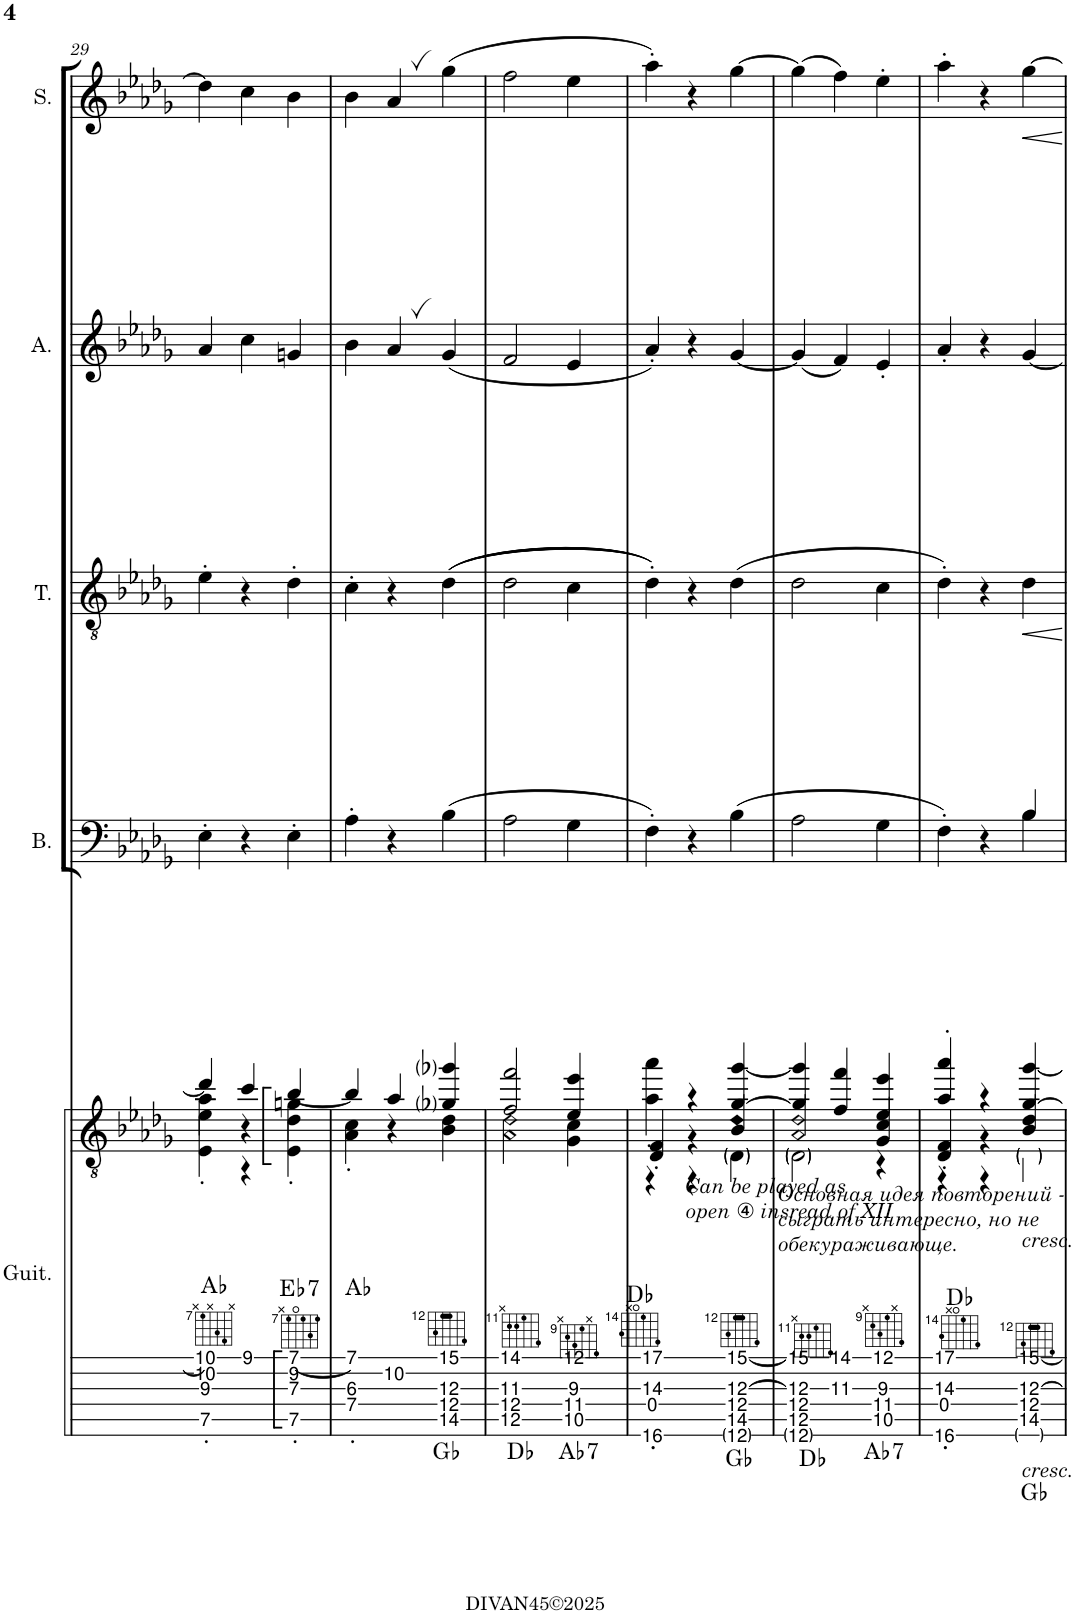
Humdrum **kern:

**kern	**kern	**harte	**kern	**kern	**kern	**kern
*part5	*part5	*part5	*part4	*part3	*part2	*part1
*staff6	*staff5	*	*staff4	*staff3	*staff2	*staff1
*I"Guitar D in Eb	*	*	*I"Bass	*I"Tenor	*I"Alto	*I"Soprano
*I'Guit.	*	*	*I'B.	*I'T.	*I'A.	*I'S.
!!LO:PB:g=z
*	*clefGv2	*	*clefF4	*clefGv2	*clefG2	*clefG2
*k[b-e-a-d-g-]	*k[b-e-a-d-g-]	*	*k[b-e-a-d-g-]	*k[b-e-a-d-g-]	*k[b-e-a-d-g-]	*k[b-e-a-d-g-]
*M3/4	*M3/4	*	*M3/4	*M3/4	*M3/4	*M3/4
=29	=29	=29	=29	=29	=29	=29
*^	*^	*	*	*	*	*
*	*^	*	*^	*	*	*	*	*
4dd-]	4a-	4E-'< 4e-'<	4dd-/]	4a-\	4E-\'< 4e-\'<	Ab:maj	4E-'\	4e-'\	4a-/	4dd-\]
4cc	4r	4r	4cc/	4r	4r	.	4r	4r	4cc\	4cc\
!	!	!	!	!	!	!LO:H:kt=7	!	!	!	!
[<4b-	4gn	4E-'< 4d-'<	[<4b-/	4gn\	4E-\'< 4d-\'<	Eb:7	4E-'\	4d-'\	4gn/	4b-\
*	*v	*v	*	*	*	*	*	*	*	*
*	*	*	*v	*v	*	*	*	*	*
=30	=30	=30	=30	=30	=30	=30	=30	=30
4b-]	4A-'< 4c'<	4b-/]	4A-\'< 4c\'<	Ab:maj	4A-'\	4c'\	4b-\	4b-\
4a-	4r	4a-/	4r	.	4r	4r	4a-,/	4a-,/
4g-i 4gg-i	4B- 4d-	4g-i/ 4gg-i/	4B-\ 4d-\	Gb:maj	(4B-\	((4d-\	(<4g-/	(4gg-\
=31	=31	=31	=31	=31	=31	=31	=31	=31
!	!LO:N:n=1:head=diamond	!	!LO:N:n=1:head=diamond	!	!	!	!	!
2f 2ff	2A- 2d-	2f/ 2ff/	2A-\ 2d-\	Db:maj	2A-\	2d-\	2f/	2ff\
!	!	!	!	!LO:H:kt=7	!	!	!	!
4e- 4ee-	4G- 4c	4e-/ 4ee-/	4G-\ 4c\	Ab:7	4G-\	4c\	4e-/	4ee-\
=32	=32	=32	=32	=32	=32	=32	=32	=32
*	*^	*	*^	*	*	*	*	*
4a-' 4aa-'	4F'< 4D-'<	4r	4a-\' 4aa-\'	4D-/'< 4F/'<	4r	Db:maj	4F'\)	4d-'\))	4a-'/)	4aa-'\)
4r	4r	4r	4r	4r	4r	.	4r	4r	4r	4r
!	!	!	!LO:TX:b:i:t=Can be played as	!	!	!	!	!	!	!
!	!	!	!LO:TX:b:t=open ④ insread of XII	!	!	!	!	!	!	!
[4g- [<4gg-	4B- 4d-	4D-	[4g-/ [<4gg-/	4B-/ 4d-/	4D-\	Gb:maj	(4B-\	(4d-\	[4g-/	[4gg-\
=33	=33	=33	=33	=33	=33	=33	=33	=33	=33	=33
!	!	!	!LO:TX:b:i:t=Основная идея повторений -	!	!	!	!	!	!	!
!	!	!	!LO:TX:b:t=сыграть интересно, но не	!	!	!	!	!	!	!
!	!	!	!LO:TX:b:t=обекураживающе.	!	!	!	!	!	!	!
4g-] 4gg-]	2A- 2d-	2D-	4g-/] 4gg-/]	2A-/ 2d-/	2D-\	Db:maj	2A-\	2d-\	(4g-/]	(4gg-\]
4f 4ff	.	.	4f/ 4ff/	.	.	.	.	.	4f/)	4ff\)
!	!	!	!	!	!	!LO:H:kt=7	!	!	!	!
4e- 4ee-	4G- 4c	4r	4e-/ 4ee-/	4G-/ 4c/	4r	Ab:7	4G-\	4c\	4e-'/	4ee-'\
=34	=34	=34	=34	=34	=34	=34	=34	=34	=34	=34
*	*	*	*	*	*	*	*^	*	*	*
4a-' 4aa-'	4F'< 4D-'<	4r	4a-/' 4aa-/'	4D-/'< 4F/'<	4r	Db:maj	4F'\)	2ryy	4d-'\)	4a-'/	4aa-'\
4r	4r	4r	4r	4r	4r	.	4r	.	4r	4r	4r
!	!	!	!LO:TX:b:i:t=cresc.	!	!	!	!	!	!	!	!
!LO:TX:b:i:t=cresc.	!	!	!	!	!	!	!	!	!	!	!
[4g- [<4gg-	4B- 4d-	4D-	[4g-/ [<4gg-/	4B-/ 4d-/	4D-\	Gb:maj	4B-/	4B-\	4d-\	[4g-/	[4gg-\
*v	*v	*v	*	*	*	*	*v	*v	*	*	*
*	*v	*v	*v	*	*	*	*	*
=	=	=	=	=	=	=
*-	*-	*-	*-	*-	*-	*-
